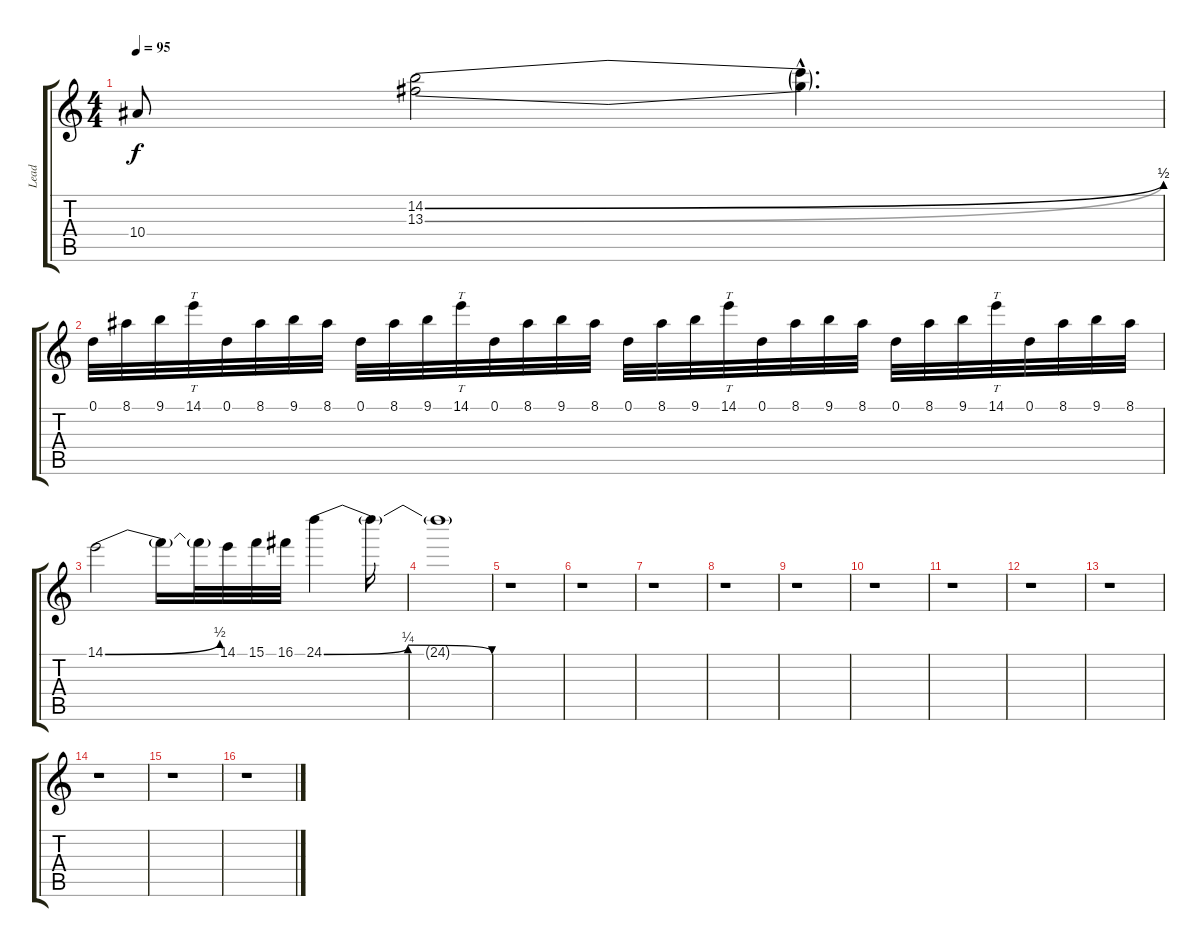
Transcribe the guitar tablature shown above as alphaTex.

\track ("Lead" "Lead") {instrument distortionguitar}
\staff {score tabs}
\tuning (D4 A3 F3 C3 G2 D2) {hide}
\ts (4 4)
\tempo 95
\clef g2
\ks c
10.4{t}.8{dy f} (14.2{be (bend 0 0 60 2)} 13.3{be (bend 0 0 60 2)}).2 (14.2{hac t} 13.3{hac t}).4{d} |
0.1.32 8.1.32 9.1.32 14.1.32{tt} 0.1.32 8.1.32 9.1.32 8.1.32 0.1.32 8.1.32 9.1.32 14.1.32{tt} 0.1.32 8.1.32 9.1.32 8.1.32 0.1.32 8.1.32 9.1.32 14.1.32{tt} 0.1.32 8.1.32 9.1.32 8.1.32 0.1.32 8.1.32 9.1.32 14.1.32{tt} 0.1.32 8.1.32 9.1.32 8.1.32 |
14.1{be (bend 0 0 60 2)}.2 14.1{t}.16 14.1{t}.32 14.1.32 15.1.32 16.1.32 24.1{be (bendrelease 0 0 30 1 30 1 60 0)}.4 24.1{t}.16 |
24.1{t}.1 |
r.1 |
r.1 |
r.1 |
r.1 |
r.1 |
r.1 |
r.1 |
r.1 |
r.1 |
r.1 |
r.1 |
r.1
